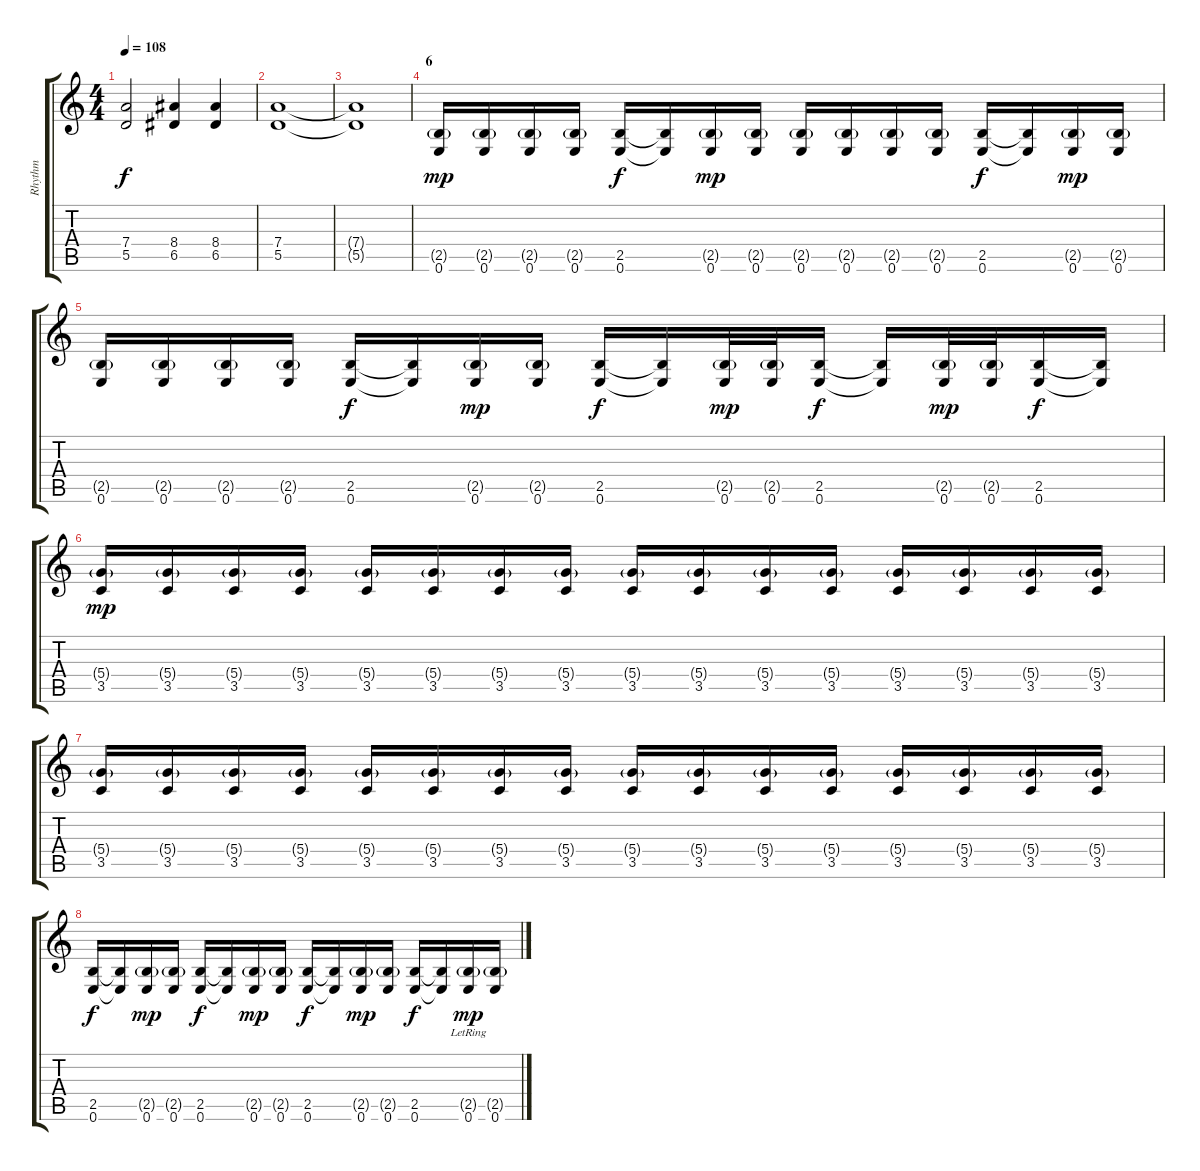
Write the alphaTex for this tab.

\track ("Rhythm" "Rhythm") {instrument distortionguitar}
\staff {score tabs}
\tuning (E4 B3 G3 D3 A2 E2) {hide}
\ts (4 4)
\tempo 108
\clef g2
\ks c
(7.4{t} 5.5{t}).2{dy f} (8.4 6.5).4 (8.4 6.5).4 |
(7.4 5.5).1 |
(7.4{t} 5.5{t}).1 |
\section ("" "6")
(2.5{g} 0.6).16{dy mp} (2.5{g} 0.6).16 (2.5{g} 0.6).16 (2.5{g} 0.6).16 (2.5 0.6).16{dy f} (2.5{t} 0.6{t}).16 (2.5{g} 0.6).16{dy mp} (2.5{g} 0.6).16 (2.5{g} 0.6).16 (2.5{g} 0.6).16 (2.5{g} 0.6).16 (2.5{g} 0.6).16 (2.5 0.6).16{dy f} (2.5{t} 0.6{t}).16 (2.5{g} 0.6).16{dy mp} (2.5{g} 0.6).16 |
(2.5{g} 0.6).16 (2.5{g} 0.6).16 (2.5{g} 0.6).16 (2.5{g} 0.6).16 (2.5 0.6).16{dy f} (2.5{t} 0.6{t}).16 (2.5{g} 0.6).16{dy mp} (2.5{g} 0.6).16 (2.5 0.6).16{dy f} (2.5{t} 0.6{t}).16 (2.5{g} 0.6).32{dy mp} (2.5{g} 0.6).32 (2.5 0.6).16{dy f} (2.5{t} 0.6{t}).16 (2.5{g} 0.6).32{dy mp} (2.5{g} 0.6).32 (2.5 0.6).16{dy f} (2.5{t} 0.6{t}).16 |
(5.4{g} 3.5).16{dy mp} (5.4{g} 3.5).16 (5.4{g} 3.5).16 (5.4{g} 3.5).16 (5.4{g} 3.5).16 (5.4{g} 3.5).16 (5.4{g} 3.5).16 (5.4{g} 3.5).16 (5.4{g} 3.5).16 (5.4{g} 3.5).16 (5.4{g} 3.5).16 (5.4{g} 3.5).16 (5.4{g} 3.5).16 (5.4{g} 3.5).16 (5.4{g} 3.5).16 (5.4{g} 3.5).16 |
(5.4{g} 3.5).16 (5.4{g} 3.5).16 (5.4{g} 3.5).16 (5.4{g} 3.5).16 (5.4{g} 3.5).16 (5.4{g} 3.5).16 (5.4{g} 3.5).16 (5.4{g} 3.5).16 (5.4{g} 3.5).16 (5.4{g} 3.5).16 (5.4{g} 3.5).16 (5.4{g} 3.5).16 (5.4{g} 3.5).16 (5.4{g} 3.5).16 (5.4{g} 3.5).16 (5.4{g} 3.5).16 |
(2.5 0.6).16{dy f} (2.5{t} 0.6{t}).16 (2.5{g} 0.6).16{dy mp} (2.5{g} 0.6).16 (2.5 0.6).16{dy f} (2.5{t} 0.6{t}).16 (2.5{g} 0.6).16{dy mp} (2.5{g} 0.6).16 (2.5 0.6).16{dy f} (2.5{t} 0.6{t}).16 (2.5{g} 0.6).16{dy mp} (2.5{g} 0.6).16 (2.5 0.6).16{dy f} (2.5{t} 0.6{t}).16 (2.5{g lr} 0.6).16{dy mp} (2.5{g lr} 0.6).16
